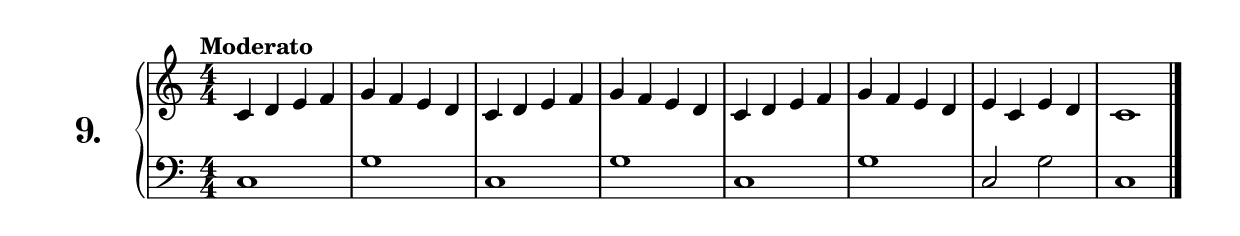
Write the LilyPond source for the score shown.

\version "2.18.2"

\score {
  \new PianoStaff  <<
    \set PianoStaff.instrumentName = \markup {
      \huge \bold \number "9." }

    \new Staff = "upper" \with {
      midiInstrument = #"acoustic grand" }

    \relative c' {
      \clef treble
      \key c \major
      \time 4/4
      \numericTimeSignature
      \tempo "Moderato"

      c4 d e f | %01
      g f e d  | %02
      c d e f  | %03
      g f e d  | %04
      c d e f  | %05
      g f e d  | %06
      e c e d  | %07
      c1       | %08
      \bar "|."
    }
    \new Staff = "lower" \with {
      midiInstrument = #"acoustic grand" }

    \relative c {
      \clef bass
      \key c \major
      \time 4/4
      \numericTimeSignature

      c1     | %01
      g'     | %02
      c,     | %03
      g'     | %04
      c,     | %05
      g'     | %06
      c,2 g' | %07
      c,1    | %08
      \bar "|."
    }
  >>
  \layout { }
  \midi { }
  \header {
    composer = "Ferdinand Beyer; Op. 101; Nº.12"
    piece = ""
    %opus = "824"
  }
}

